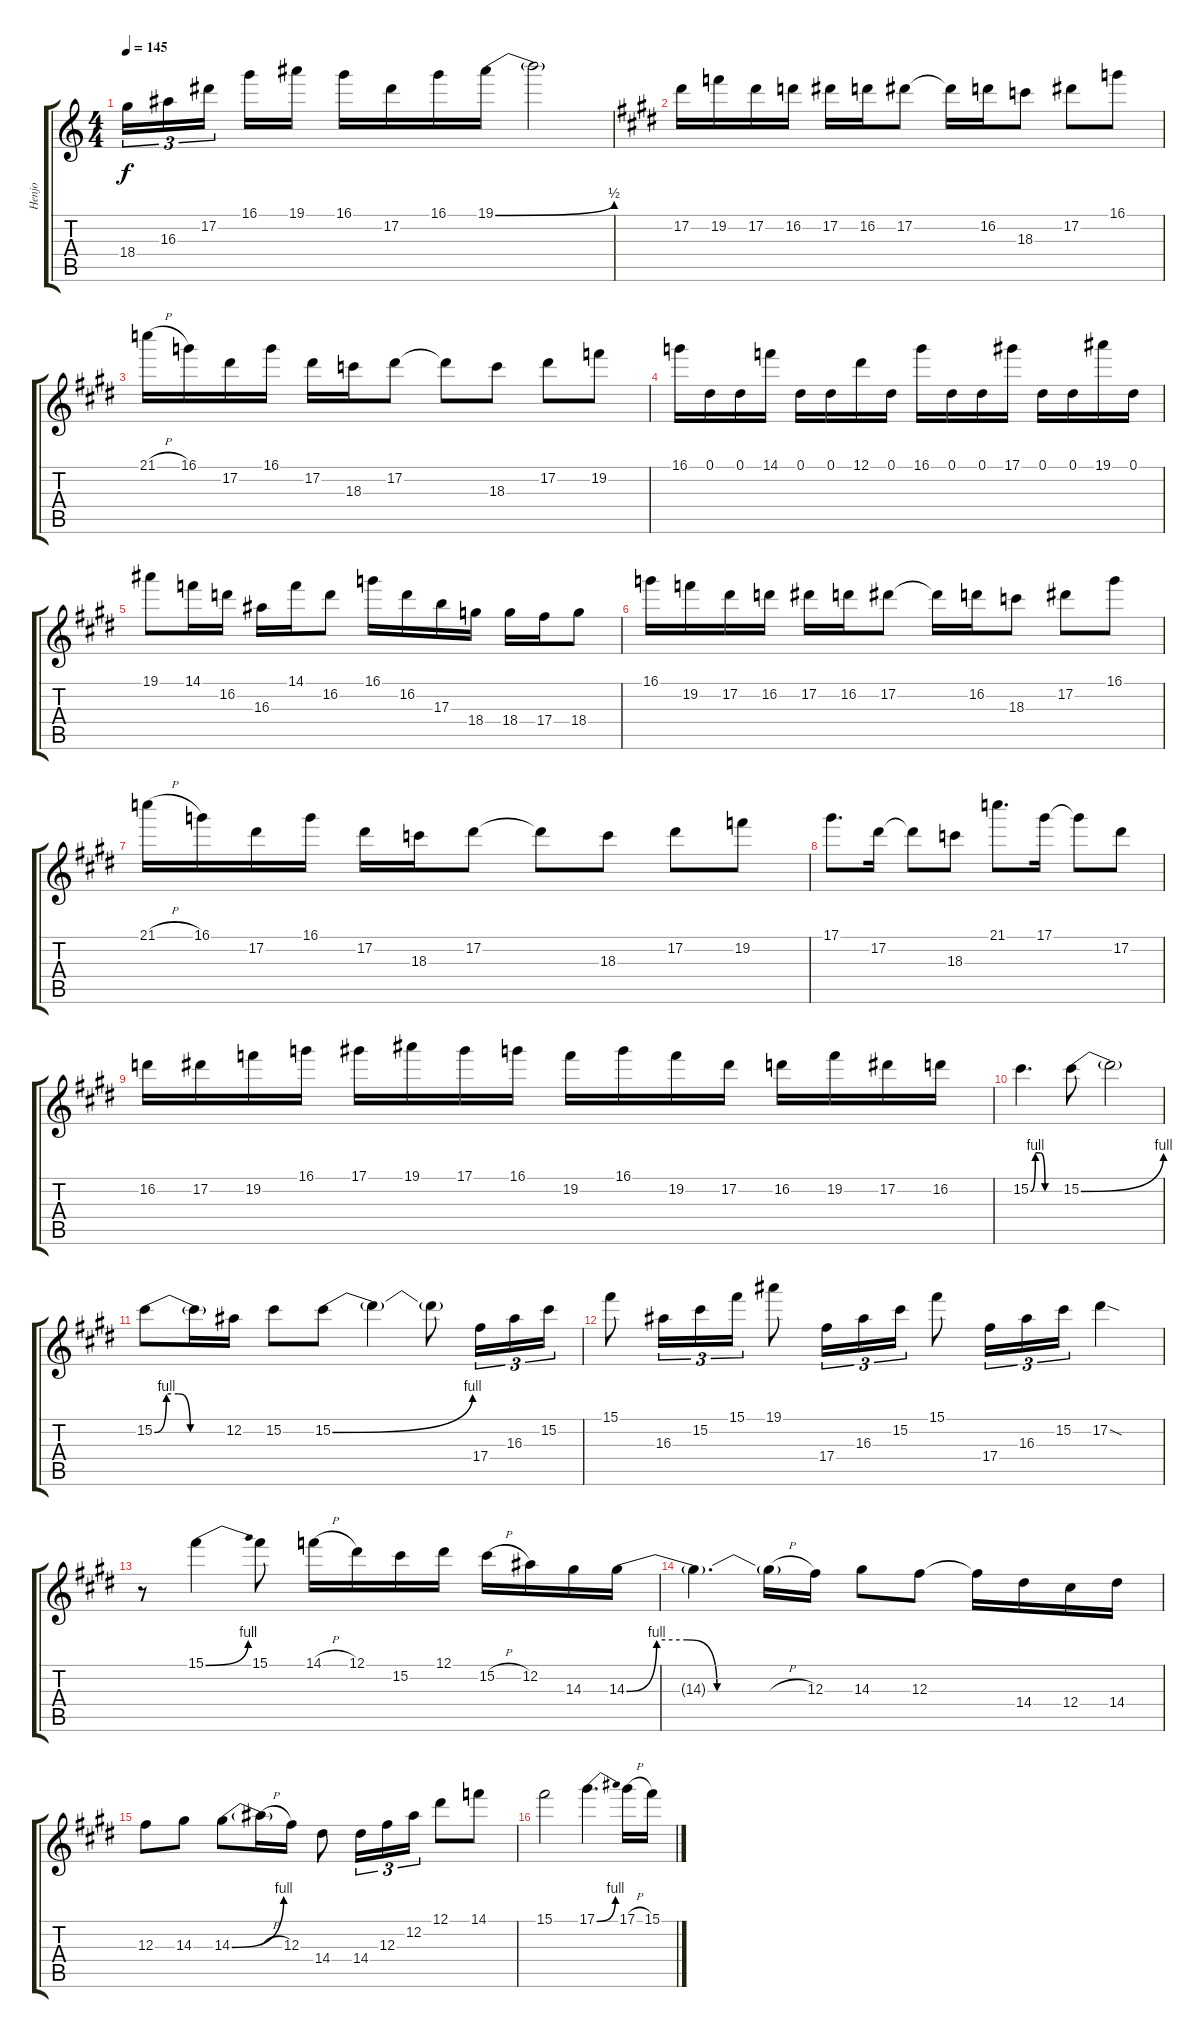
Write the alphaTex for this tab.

\track ("Henjo" "Henjo") {instrument distortionguitar}
\staff {score tabs}
\tuning (Eb4 Bb3 Gb3 Db3 Ab2 Eb2) {hide}
\ts (4 4)
\tempo 145
\clef g2
\ks c
18.4.16{tu (3 2) dy f} 16.3.16{tu (3 2)} 17.2.16{tu (3 2) beam splitsecondary} 16.1.16 19.1.16 16.1.16 17.2.16 16.1.16 19.1{be (bend 0 0 60 2)}.16 19.1{t}.2 |
\ks e
17.2.16 19.2.16 17.2.16 16.2.16 17.2.16 16.2.16 17.2.8 17.2{t}.16 16.2.16 18.3.8 17.2.8 16.1.8 |
21.1{h}.16 16.1.16 17.2.16 16.1.16 17.2.16 18.3.16 17.2.8 17.2{t}.8 18.3.8 17.2.8 19.2.8 |
16.1.16 0.1.16 0.1.16 14.1.16 0.1.16 0.1.16 12.1.16 0.1.16 16.1.16 0.1.16 0.1.16 17.1.16 0.1.16 0.1.16 19.1.16 0.1.16 |
19.1.8 14.1.16 16.2.16 16.3.16 14.1.16 16.2.8 16.1.16 16.2.16 17.3.16 18.4.16 18.4.16 17.4.16 18.4.8 |
16.1.16 19.2.16 17.2.16 16.2.16 17.2.16 16.2.16 17.2.8 17.2{t}.16 16.2.16 18.3.8 17.2.8 16.1.8 |
21.1{h}.16 16.1.16 17.2.16 16.1.16 17.2.16 18.3.16 17.2.8 17.2{t}.8 18.3.8 17.2.8 19.2.8 |
17.1.8{d} 17.2.16 17.2{t}.8 18.3.8 21.1.8{d} 17.1.16 17.1{t}.8 17.2.8 |
16.2.16 17.2.16 19.2.16 16.1.16 17.1.16 19.1.16 17.1.16 16.1.16 19.2.16 16.1.16 19.2.16 17.2.16 16.2.16 19.2.16 17.2.16 16.2.16 |
15.2{be (custom 0 0 10 4 20 4 30 0 60 0)}.4{d} 15.2{be (bend 0 0 60 4)}.8 15.2{t}.2 |
15.2{be (custom 0 0 10 4 20 4 30 0 60 0)}.8 15.2{t}.16 12.2.16 15.2.8 15.2{be (bend 0 0 60 4)}.8 15.2{t}.4 15.2{t}.8 17.4.16{tu (3 2)} 16.3.16{tu (3 2)} 15.2.16{tu (3 2)} |
15.1.8 16.3.16{tu (3 2)} 15.2.16{tu (3 2)} 15.1.16{tu (3 2)} 19.1.8 17.4.16{tu (3 2)} 16.3.16{tu (3 2)} 15.2.16{tu (3 2)} 15.1.8 17.4.16{tu (3 2)} 16.3.16{tu (3 2)} 15.2.16{tu (3 2)} 17.2{sod}.4 |
r.8 15.1{be (bend 0 0 60 4)}.4 15.1.8 14.1{h}.16 12.1.16 15.2.16 12.1.16 15.2{h}.16 12.2.16 14.3.16 14.3{be (custom 0 0 10 4 20 4 30 0 60 0)}.16 |
14.3{t}.4{d} 14.3{h t}.16 12.3.16 14.3.8 12.3.8 12.3{t}.16 14.4.16 12.4.16 14.4.16 |
12.3.8 14.3.8 14.3{be (bend 0 0 60 4)}.8 14.3{h t}.16 12.3.16 14.4.8 14.4.16{tu (3 2)} 12.3.16{tu (3 2)} 12.2.16{tu (3 2)} 12.1.8 14.1.8 |
15.1.2 17.1{be (bend 0 0 60 4)}.4{d} 17.1{h}.16 15.1.16
